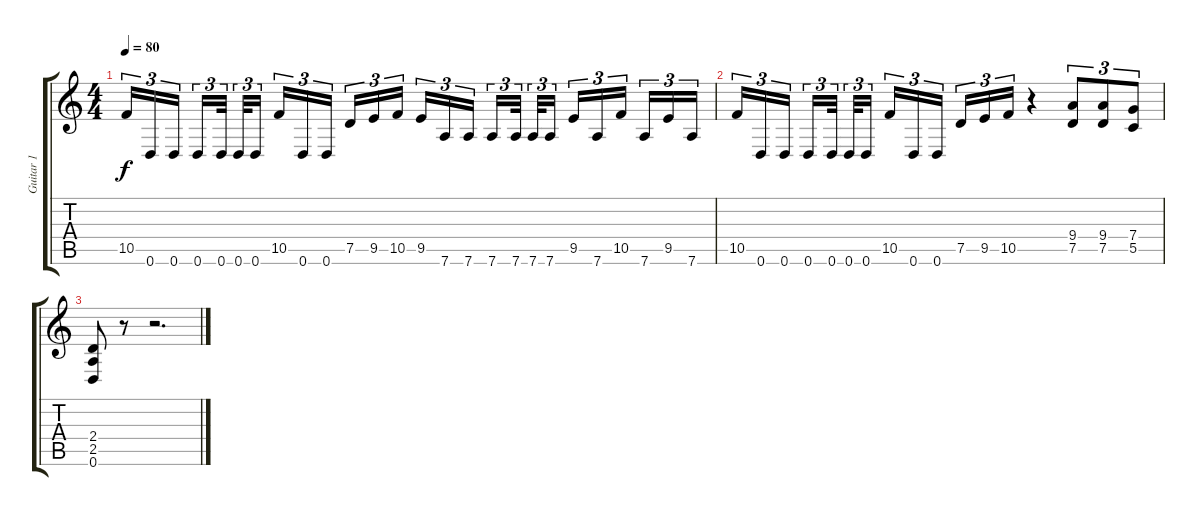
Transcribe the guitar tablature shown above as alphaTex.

\track ("Guitar 1" "Guitar 1") {instrument distortionguitar}
\staff {score tabs}
\tuning (D4 A3 F3 C3 G2 D2) {hide}
\ts (4 4)
\tempo 80
\clef g2
\ks c
10.5.16{tu (3 2) dy f} 0.6.16{tu (3 2)} 0.6.16{tu (3 2)} 0.6.16{tu (3 2)} 0.6.32{tu (3 2)} 0.6.32{tu (3 2)} 0.6.16{tu (3 2)} 10.5.16{tu (3 2)} 0.6.16{tu (3 2)} 0.6.16{tu (3 2)} 7.5.16{tu (3 2)} 9.5.16{tu (3 2)} 10.5.16{tu (3 2)} 9.5.16{tu (3 2)} 7.6.16{tu (3 2)} 7.6.16{tu (3 2)} 7.6.16{tu (3 2)} 7.6.32{tu (3 2)} 7.6.32{tu (3 2)} 7.6.16{tu (3 2)} 9.5.16{tu (3 2)} 7.6.16{tu (3 2)} 10.5.16{tu (3 2)} 7.6.16{tu (3 2)} 9.5.16{tu (3 2)} 7.6.16{tu (3 2)} |
10.5.16{tu (3 2)} 0.6.16{tu (3 2)} 0.6.16{tu (3 2)} 0.6.16{tu (3 2)} 0.6.32{tu (3 2)} 0.6.32{tu (3 2)} 0.6.16{tu (3 2)} 10.5.16{tu (3 2)} 0.6.16{tu (3 2)} 0.6.16{tu (3 2)} 7.5.16{tu (3 2)} 9.5.16{tu (3 2)} 10.5.16{tu (3 2)} r.4 (9.4 7.5).8{tu (3 2)} (9.4 7.5).8{tu (3 2)} (7.4 5.5).8{tu (3 2)} |
(2.4 2.5 0.6).8 r.8 r.2{d}
